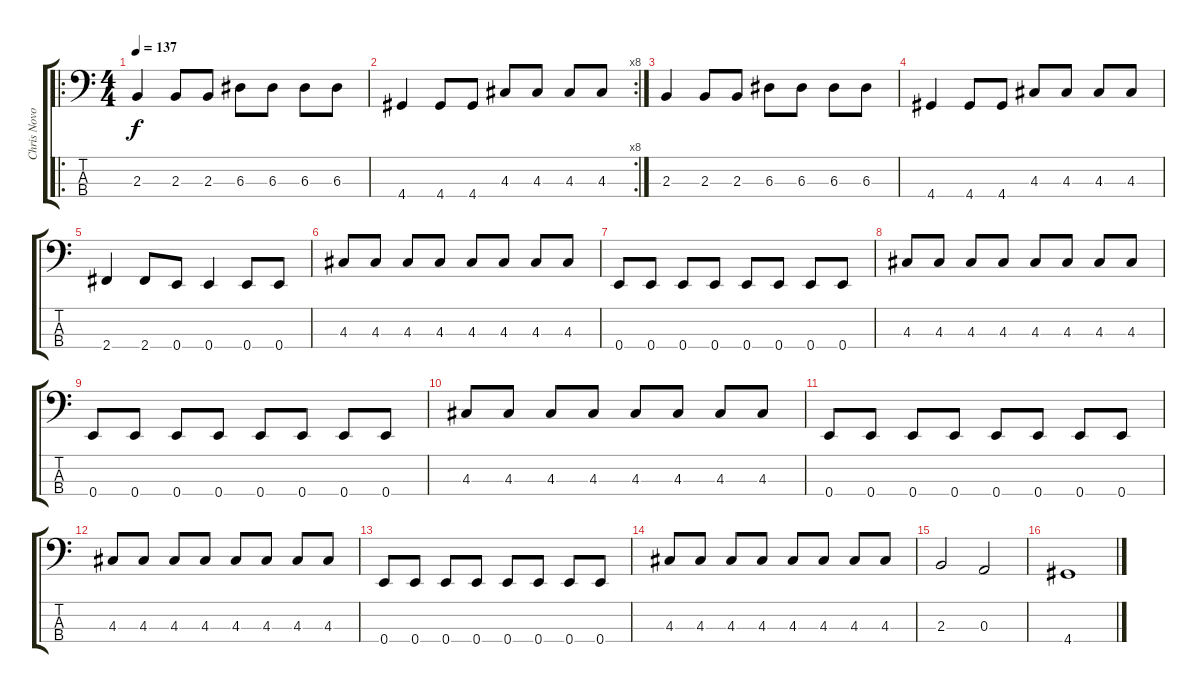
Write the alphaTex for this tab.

\track ("Chris Novoselic" "Chris Novo") {instrument electricbasspick}
\staff {score tabs}
\tuning (G2 D2 A1 E1) {hide}
\ro
\ts (4 4)
\tempo 137
\clef f4
\ks c
2.3.4{dy f} 2.3.8 2.3.8 6.3.8 6.3.8 6.3.8 6.3.8 |
\rc 8
4.4.4 4.4.8 4.4.8 4.3.8 4.3.8 4.3.8 4.3.8 |
2.3.4 2.3.8 2.3.8 6.3.8 6.3.8 6.3.8 6.3.8 |
4.4.4 4.4.8 4.4.8 4.3.8 4.3.8 4.3.8 4.3.8 |
2.4.4 2.4.8 0.4.8 0.4.4 0.4.8 0.4.8 |
4.3.8 4.3.8 4.3.8 4.3.8 4.3.8 4.3.8 4.3.8 4.3.8 |
0.4.8 0.4.8 0.4.8 0.4.8 0.4.8 0.4.8 0.4.8 0.4.8 |
4.3.8 4.3.8 4.3.8 4.3.8 4.3.8 4.3.8 4.3.8 4.3.8 |
0.4.8 0.4.8 0.4.8 0.4.8 0.4.8 0.4.8 0.4.8 0.4.8 |
4.3.8 4.3.8 4.3.8 4.3.8 4.3.8 4.3.8 4.3.8 4.3.8 |
0.4.8 0.4.8 0.4.8 0.4.8 0.4.8 0.4.8 0.4.8 0.4.8 |
4.3.8 4.3.8 4.3.8 4.3.8 4.3.8 4.3.8 4.3.8 4.3.8 |
0.4.8 0.4.8 0.4.8 0.4.8 0.4.8 0.4.8 0.4.8 0.4.8 |
4.3.8 4.3.8 4.3.8 4.3.8 4.3.8 4.3.8 4.3.8 4.3.8 |
2.3.2 0.3.2 |
4.4.1
